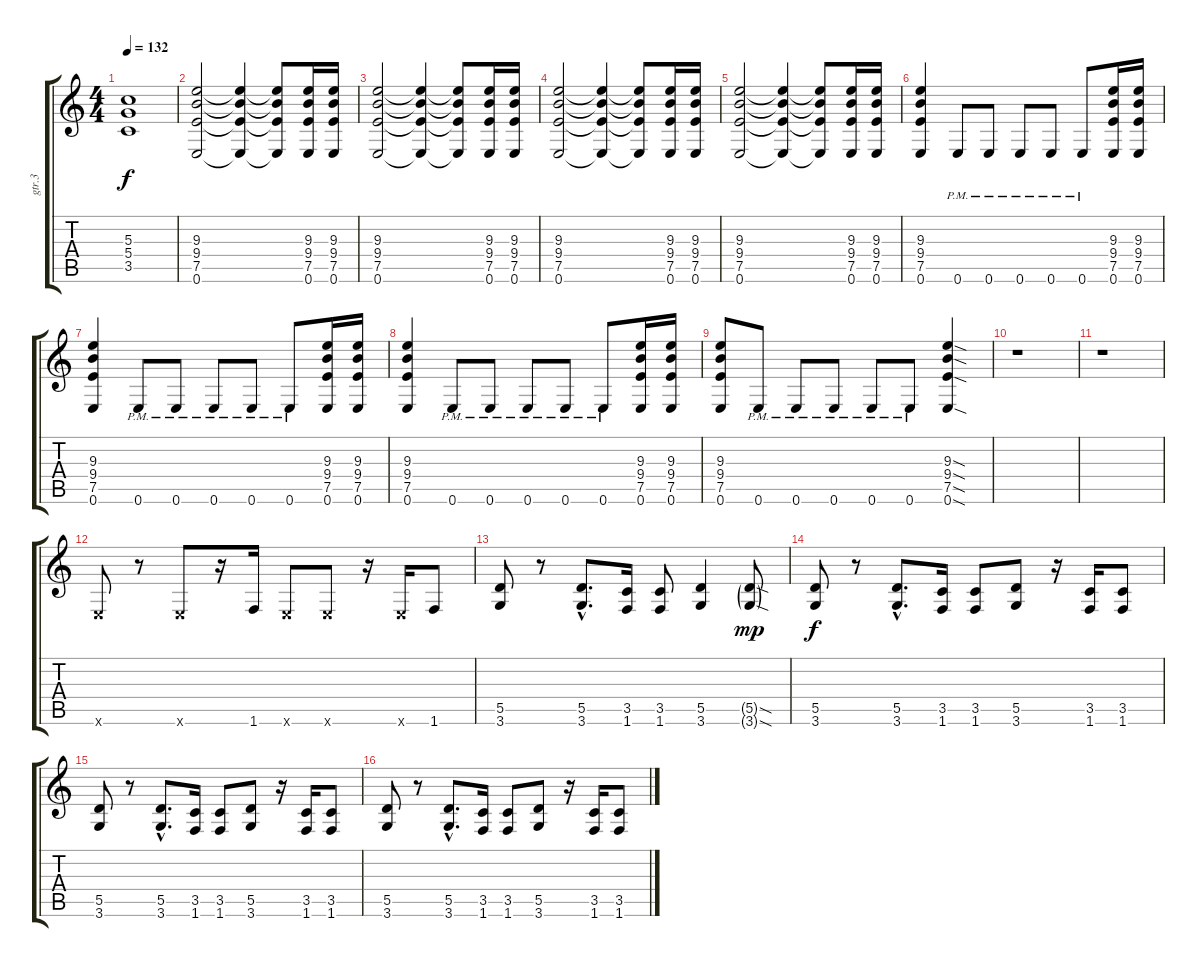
\track ("gtr.3" "gtr.3") {instrument distortionguitar}
\staff {score tabs}
\tuning (E4 B3 G3 D3 A2 E2) {hide}
\ts (4 4)
\tempo 132
\clef g2
\ks c
(5.3{t} 5.4{t} 3.5{t}).1{dy f} |
(9.3 9.4 7.5 0.6).2 (9.3{t} 9.4{t} 7.5{t} 0.6{t}).4 (9.3{t} 9.4{t} 7.5{t} 0.6{t}).8 (9.3 9.4 7.5 0.6).16 (9.3 9.4 7.5 0.6).16 |
(9.3 9.4 7.5 0.6).2 (9.3{t} 9.4{t} 7.5{t} 0.6{t}).4 (9.3{t} 9.4{t} 7.5{t} 0.6{t}).8 (9.3 9.4 7.5 0.6).16 (9.3 9.4 7.5 0.6).16 |
(9.3 9.4 7.5 0.6).2 (9.3{t} 9.4{t} 7.5{t} 0.6{t}).4 (9.3{t} 9.4{t} 7.5{t} 0.6{t}).8 (9.3 9.4 7.5 0.6).16 (9.3 9.4 7.5 0.6).16 |
(9.3 9.4 7.5 0.6).2 (9.3{t} 9.4{t} 7.5{t} 0.6{t}).4 (9.3{t} 9.4{t} 7.5{t} 0.6{t}).8 (9.3 9.4 7.5 0.6).16 (9.3 9.4 7.5 0.6).16 |
(9.3 9.4 7.5 0.6).4 0.6{pm}.8 0.6{pm}.8 0.6{pm}.8 0.6{pm}.8 0.6{pm}.8 (9.3 9.4 7.5 0.6).16 (9.3 9.4 7.5 0.6).16 |
(9.3 9.4 7.5 0.6).4 0.6{pm}.8 0.6{pm}.8 0.6{pm}.8 0.6{pm}.8 0.6{pm}.8 (9.3 9.4 7.5 0.6).16 (9.3 9.4 7.5 0.6).16 |
(9.3 9.4 7.5 0.6).4 0.6{pm}.8 0.6{pm}.8 0.6{pm}.8 0.6{pm}.8 0.6{pm}.8 (9.3 9.4 7.5 0.6).16 (9.3 9.4 7.5 0.6).16 |
(9.3 9.4 7.5 0.6).8 0.6{pm}.8 0.6{pm}.8 0.6{pm}.8 0.6{pm}.8 0.6{pm}.8 (9.3{sod} 9.4{sod} 7.5{sod} 0.6{sod}).4 |
r.1 |
r.1 |
0.6{x}.8 r.8 0.6{x}.8 r.16 1.6.16 0.6{x}.8 0.6{x}.8 r.16 0.6{x}.16 1.6.8 |
(5.5 3.6).8 r.8 (5.5{hac} 3.6{hac}).8{d} (3.5 1.6).16 (3.5 1.6).8 (5.5 3.6).4 (5.5{sod g} 3.6{sod g}).8{dy mp} |
(5.5 3.6).8{dy f} r.8 (5.5{hac} 3.6{hac}).8{d} (3.5 1.6).16 (3.5 1.6).8 (5.5 3.6).8 r.16 (3.5 1.6).16 (3.5 1.6).8 |
(5.5 3.6).8 r.8 (5.5{hac} 3.6{hac}).8{d} (3.5 1.6).16 (3.5 1.6).8 (5.5 3.6).8 r.16 (3.5 1.6).16 (3.5 1.6).8 |
(5.5 3.6).8 r.8 (5.5{hac} 3.6{hac}).8{d} (3.5 1.6).16 (3.5 1.6).8 (5.5 3.6).8 r.16 (3.5 1.6).16 (3.5 1.6).8
